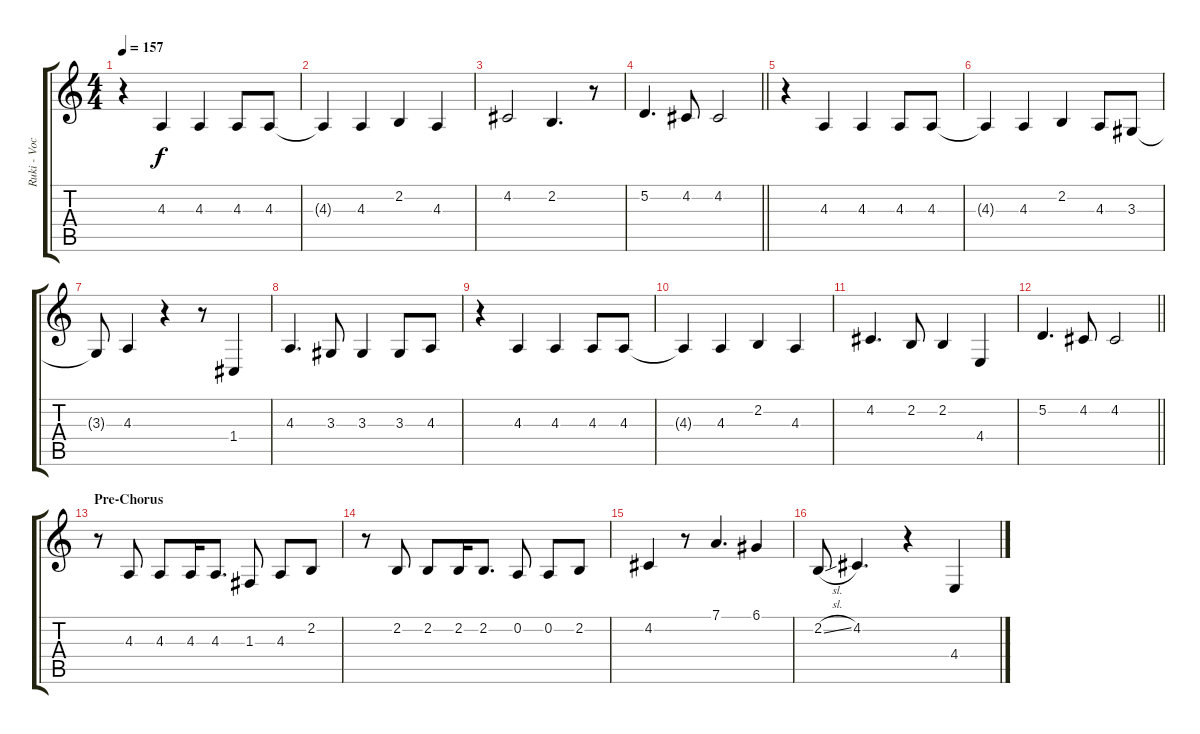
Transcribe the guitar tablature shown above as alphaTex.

\track ("Ruki - Vocals" "Ruki - Voc") {instrument lead6voice}
\staff {score tabs}
\tuning (D4 A3 F3 C3 G2 D2) {hide}
\ts (4 4)
\tempo 157
\clef g2
\ks c
r.4{dy f} 4.3.4 4.3.4 4.3.8 4.3.8 |
4.3{t}.4 4.3.4 2.2.4 4.3.4 |
4.2.2 2.2.4{d} r.8 |
\barLineRight lightlight
5.2.4{d} 4.2.8 4.2.2 |
\section ("" "")
r.4 4.3.4 4.3.4 4.3.8 4.3.8 |
4.3{t}.4 4.3.4 2.2.4 4.3.8 3.3.8 |
3.3{t}.8 4.3.4 r.4 r.8 1.4.4 |
4.3.4{d} 3.3.8 3.3.4 3.3.8 4.3.8 |
r.4 4.3.4 4.3.4 4.3.8 4.3.8 |
4.3{t}.4 4.3.4 2.2.4 4.3.4 |
4.2.4{d} 2.2.8 2.2.4 4.4.4 |
\barLineRight lightlight
5.2.4{d} 4.2.8 4.2.2 |
\section ("" "Pre-Chorus")
r.8 4.3.8 4.3.8 4.3.16 4.3.8{d} 1.3.8 4.3.8 2.2.8 |
r.8 2.2.8 2.2.8 2.2.16 2.2.8{d} 0.2.8 0.2.8 2.2.8 |
4.2.4 r.8 7.1.4{d} 6.1.4 |
2.2{sl}.8 4.2.4{d} r.4 4.4.4
